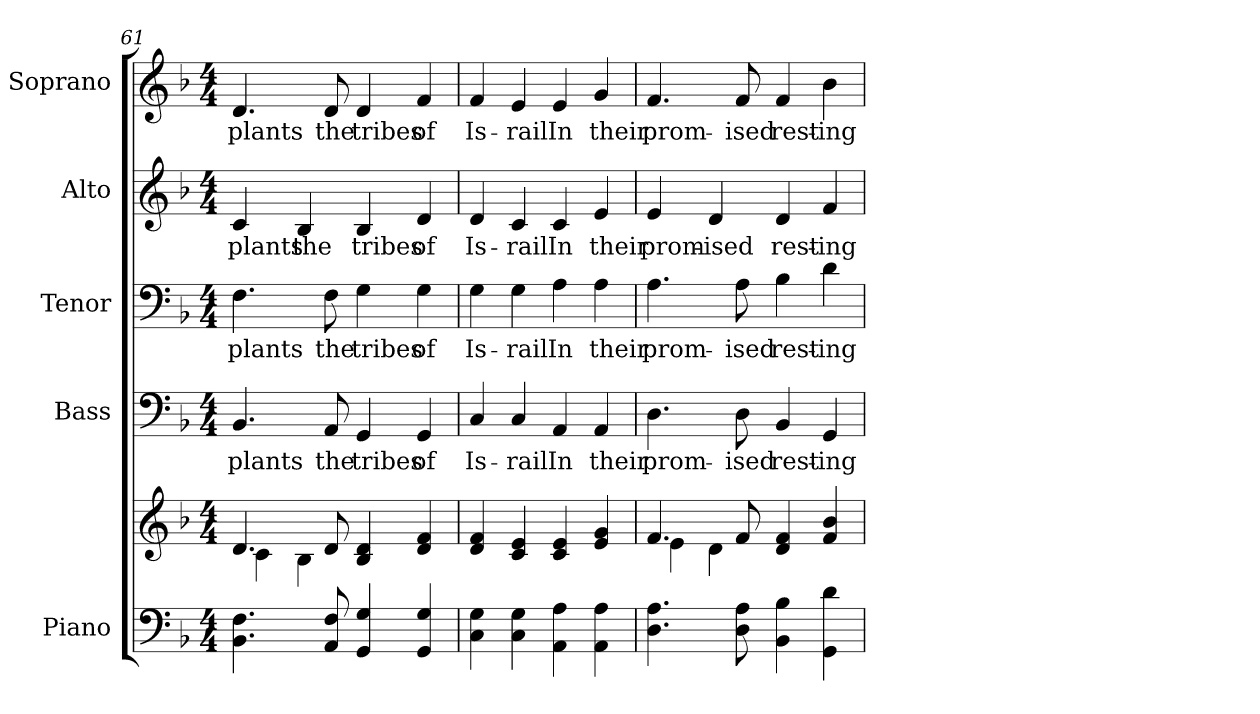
**kern	**kern	**kern	**text	**kern	**text	**kern	**text	**kern	**text
*part5	*part5	*part4	*part4	*part3	*part3	*part2	*part2	*part1	*part1
*staff6	*staff5	*staff4	*staff4	*staff3	*staff3	*staff2	*staff2	*staff1	*staff1
*I"Piano	*	*I"Bass	*	*I"Tenor	*	*I"Alto	*	*I"Soprano	*
*I'Pno.	*	*I'B.	*	*I'T.	*	*I'A.	*	*I'S.	*
*clefF4	*clefG2	*clefF4	*	*clefF4	*	*clefG2	*	*clefG2	*
*k[b-]	*k[b-]	*k[b-]	*	*k[b-]	*	*k[b-]	*	*k[b-]	*
*d:	*d:	*d:	*	*d:	*	*d:	*	*d:	*
*M4/4	*M4/4	*M4/4	*	*M4/4	*	*M4/4	*	*M4/4	*
=61	=61	=61	=61	=61	=61	=61	=61	=61	=61
*	*^	*	*	*	*	*	*	*	*
!	!	!	!	!LO:LY:b:color=#000000	!	!	!	!	!	!
!	!	!	!	!	!	!LO:LY:b:color=#000000	!	!	!	!
!	!	!	!	!	!	!	!	!LO:LY:b:color=#000000	!	!
!	!	!	!	!	!	!	!	!	!	!LO:LY:b:color=#000000
4.BB-i\ 4.Fi	4.di/	4ci\	4.BB-i/	plants	4.Fi\	plants	4ci/	plants	4.di/	plants
!	!	!	!	!	!	!	!	!LO:LY:b:color=#000000	!	!
.	.	4B-i\	.	.	.	.	4B-i/	the	.	.
!	!	!	!	!LO:LY:b:color=#000000	!	!	!	!	!	!
!	!	!	!	!	!	!LO:LY:b:color=#000000	!	!	!	!
!	!	!	!	!	!	!	!	!	!	!LO:LY:b:color=#000000
8AAi/ 8Fi	8di/	.	8AAi/	the	8Fi\	the	.	.	8di/	the
!	!	!	!	!LO:LY:b:color=#000000	!	!	!	!	!	!
!	!	!	!	!	!	!LO:LY:b:color=#000000	!	!	!	!
!	!	!	!	!	!	!	!	!LO:LY:b:color=#000000	!	!
!	!	!	!	!	!	!	!	!	!	!LO:LY:b:color=#000000
4GGi/ 4Gi	4B-i/ 4di	2ryy	4GGi/	tribes	4Gi\	tribes	4B-i/	tribes	4di/	tribes
!	!	!	!	!LO:LY:b:color=#000000	!	!	!	!	!	!
!	!	!	!	!	!	!LO:LY:b:color=#000000	!	!	!	!
!	!	!	!	!	!	!	!	!LO:LY:b:color=#000000	!	!
!	!	!	!	!	!	!	!	!	!	!LO:LY:b:color=#000000
4GGi/ 4Gi	4di/ 4fi	.	4GGi/	of	4Gi\	of	4di/	of	4fi/	of
*	*v	*v	*	*	*	*	*	*	*	*
=62	=62	=62	=62	=62	=62	=62	=62	=62	=62
!	!	!	!LO:LY:b:color=#000000	!	!	!	!	!	!
!	!	!	!	!	!LO:LY:b:color=#000000	!	!	!	!
!	!	!	!	!	!	!	!LO:LY:b:color=#000000	!	!
!	!	!	!	!	!	!	!	!	!LO:LY:b:color=#000000
4Ci\ 4Gi	4di/ 4fi	4Ci/	Is-	4Gi\	Is-	4di/	Is-	4fi/	Is-
!	!	!	!LO:LY:b:color=#000000	!	!	!	!	!	!
!	!	!	!	!	!LO:LY:b:color=#000000	!	!	!	!
!	!	!	!	!	!	!	!LO:LY:b:color=#000000	!	!
!	!	!	!	!	!	!	!	!	!LO:LY:b:color=#000000
4Ci\ 4Gi	4ci/ 4ei	4Ci/	-rail	4Gi\	-rail	4ci/	-rail	4ei/	-rail
!	!	!	!LO:LY:b:color=#000000	!	!	!	!	!	!
!	!	!	!	!	!LO:LY:b:color=#000000	!	!	!	!
!	!	!	!	!	!	!	!LO:LY:b:color=#000000	!	!
!	!	!	!	!	!	!	!	!	!LO:LY:b:color=#000000
4AAi\ 4Ai	4ci/ 4ei	4AAi/	In	4Ai\	In	4ci/	In	4ei/	In
!	!	!	!LO:LY:b:color=#000000	!	!	!	!	!	!
!	!	!	!	!	!LO:LY:b:color=#000000	!	!	!	!
!	!	!	!	!	!	!	!LO:LY:b:color=#000000	!	!
!	!	!	!	!	!	!	!	!	!LO:LY:b:color=#000000
4AAi\ 4Ai	4ei/ 4gi	4AAi/	their	4Ai\	their	4ei/	their	4gi/	their
!!LO:PB:g=z
=63	=63	=63	=63	=63	=63	=63	=63	=63	=63
*	*^	*	*	*	*	*	*	*	*
!	!	!	!	!LO:LY:b:color=#000000	!	!	!	!	!	!
!	!	!	!	!	!	!LO:LY:b:color=#000000	!	!	!	!
!	!	!	!	!	!	!	!	!LO:LY:b:color=#000000	!	!
!	!	!	!	!	!	!	!	!	!	!LO:LY:b:color=#000000
4.Di\ 4.Ai	4.fi/	4ei\	4.Di\	prom-	4.Ai\	prom-	4ei/	prom-	4.fi/	prom-
!	!	!	!	!	!	!	!	!LO:LY:b:color=#000000	!	!
.	.	4di\	.	.	.	.	4di/	-ised	.	.
!	!	!	!	!LO:LY:b:color=#000000	!	!	!	!	!	!
!	!	!	!	!	!	!LO:LY:b:color=#000000	!	!	!	!
!	!	!	!	!	!	!	!	!	!	!LO:LY:b:color=#000000
8Di\ 8Ai	8fi/	.	8Di\	-ised	8Ai\	-ised	.	.	8fi/	-ised
!	!	!	!	!LO:LY:b:color=#000000	!	!	!	!	!	!
!	!	!	!	!	!	!LO:LY:b:color=#000000	!	!	!	!
!	!	!	!	!	!	!	!	!LO:LY:b:color=#000000	!	!
!	!	!	!	!	!	!	!	!	!	!LO:LY:b:color=#000000
4BB-i\ 4B-i	4di/ 4fi	2ryy	4BB-i/	rest-	4B-i\	rest-	4di/	rest-	4fi/	rest-
!	!	!	!	!LO:LY:b:color=#000000	!	!	!	!	!	!
!	!	!	!	!	!	!LO:LY:b:color=#000000	!	!	!	!
!	!	!	!	!	!	!	!	!LO:LY:b:color=#000000	!	!
!	!	!	!	!	!	!	!	!	!	!LO:LY:b:color=#000000
4GGi\ 4di	4fi/ 4b-i	.	4GGi/	-ing	4di\	-ing	4fi/	-ing	4b-i\	-ing
*	*v	*v	*	*	*	*	*	*	*	*
=	=	=	=	=	=	=	=	=	=
*-	*-	*-	*-	*-	*-	*-	*-	*-	*-
